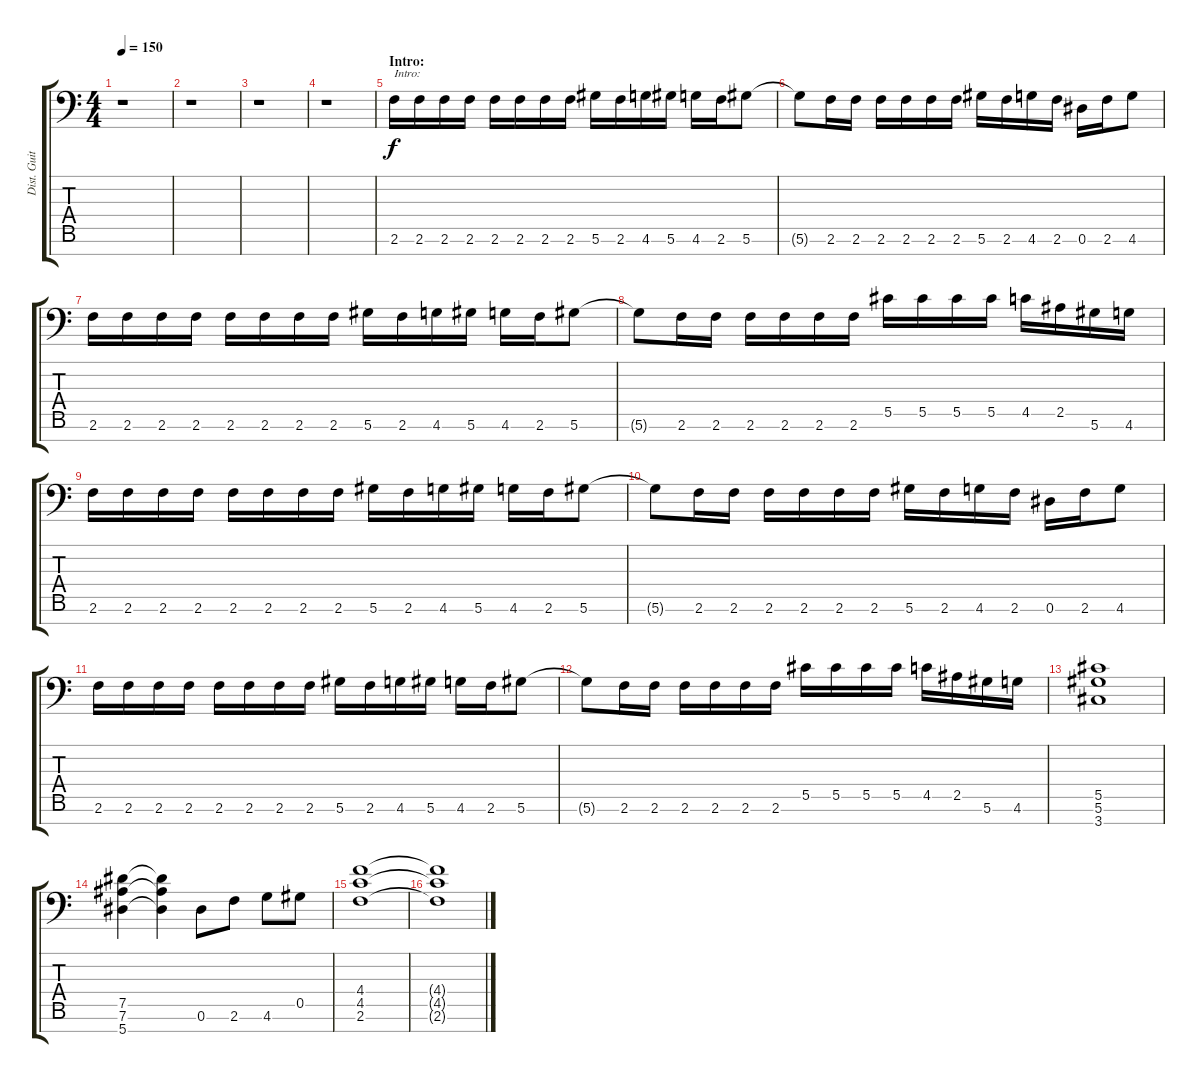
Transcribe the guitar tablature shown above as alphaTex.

\track ("Dist. Guitar 2" "Dist. Guit") {instrument distortionguitar}
\staff {score tabs}
\tuning (Eb4 Bb3 Gb3 Db3 Ab2 Eb2 Bb1) {hide}
\ts (4 4)
\tempo 150
\clef f4
\ks c
r.1{dy f instrument distortionguitar} |
r.1 |
r.1 |
r.1 |
\section ("" "Intro:")
2.6.16{txt "Intro:"} 2.6.16 2.6.16 2.6.16 2.6.16 2.6.16 2.6.16 2.6.16 5.6.16 2.6.16 4.6.16 5.6.16 4.6.16 2.6.16 5.6.8 |
5.6{t}.8 2.6.16 2.6.16 2.6.16 2.6.16 2.6.16 2.6.16 5.6.16 2.6.16 4.6.16 2.6.16 0.6.16 2.6.16 4.6.8 |
2.6.16 2.6.16 2.6.16 2.6.16 2.6.16 2.6.16 2.6.16 2.6.16 5.6.16 2.6.16 4.6.16 5.6.16 4.6.16 2.6.16 5.6.8 |
5.6{t}.8 2.6.16 2.6.16 2.6.16 2.6.16 2.6.16 2.6.16 5.5.16 5.5.16 5.5.16 5.5.16 4.5.16 2.5.16 5.6.16 4.6.16 |
2.6.16 2.6.16 2.6.16 2.6.16 2.6.16 2.6.16 2.6.16 2.6.16 5.6.16 2.6.16 4.6.16 5.6.16 4.6.16 2.6.16 5.6.8 |
5.6{t}.8 2.6.16 2.6.16 2.6.16 2.6.16 2.6.16 2.6.16 5.6.16 2.6.16 4.6.16 2.6.16 0.6.16 2.6.16 4.6.8 |
2.6.16 2.6.16 2.6.16 2.6.16 2.6.16 2.6.16 2.6.16 2.6.16 5.6.16 2.6.16 4.6.16 5.6.16 4.6.16 2.6.16 5.6.8 |
5.6{t}.8 2.6.16 2.6.16 2.6.16 2.6.16 2.6.16 2.6.16 5.5.16 5.5.16 5.5.16 5.5.16 4.5.16 2.5.16 5.6.16 4.6.16 |
(5.5 5.6 3.7).1 |
(7.5 7.6 5.7).4 (7.5{t} 7.6{t} 5.7{t}).4 0.6.8 2.6.8 4.6.8 0.5.8 |
(4.4 4.5 2.6).1 |
(4.4{t} 4.5{t} 2.6{t}).1
